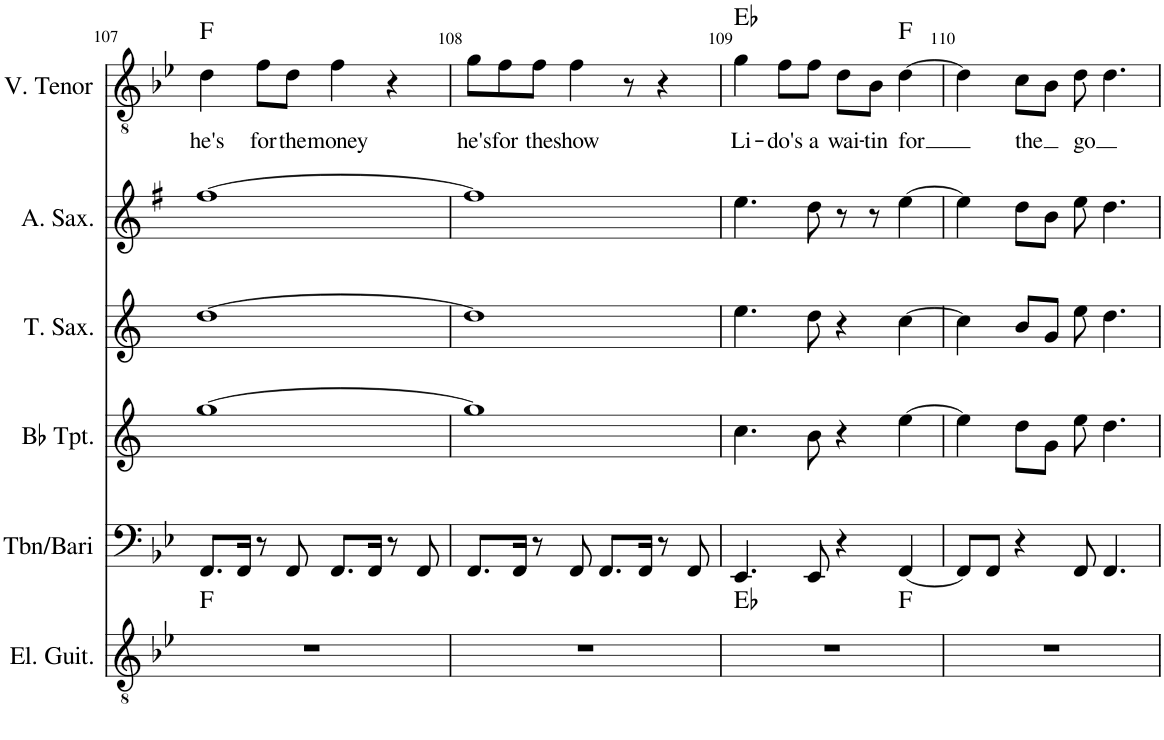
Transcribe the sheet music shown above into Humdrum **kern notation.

**kern	**harte	**kern	**kern	**kern	**kern	**kern	**text	**harte
*part6	*part6	*part5	*part4	*part3	*part2	*part1	*part1	*part1
*staff6	*	*staff5	*staff4	*staff3	*staff2	*staff1	*staff1	*
*I"Electric Guitar	*	*I"Tbn/Bari	*I"Bb Trumpet	*I"Tenor Saxophone	*I"Alto Saxophone	*I"V. Tenor	*	*
*I'El. Guit.	*	*I'Tbn/Bari	*I'Bb Tpt.	*I'T. Sax.	*I'A. Sax.	*I'V. Tenor	*	*
!!LO:PB:g=z
*clefGv2	*	*clefF4	*clefG2	*clefG2	*clefG2	*clefGv2	*	*
*	*	*	*Trd1c2	*Trd8c14	*Trd5c9	*	*	*
*k[b-e-]	*	*k[b-e-]	*k[]	*k[]	*k[f#]	*k[b-e-]	*	*
*M4/4	*	*M4/4	*M4/4	*M4/4	*M4/4	*M4/4	*	*
=107	=107	=107	=107	=107	=107	=107	=107	=107
!	!	!	!	!	!	!	!LO:LY:b	!
1r	F:maj	8.FF/L	[1gg	[1dd	[1ff#	4d\	he's	F:maj
.	.	16FF/Jk	.	.	.	.	.	.
!	!	!	!	!	!	!	!LO:LY:b	!
.	.	8r	.	.	.	8f\L	for	.
!	!	!	!	!	!	!	!LO:LY:b	!
.	.	8FF/	.	.	.	8d\J	the	.
!	!	!	!	!	!	!	!LO:LY:b	!
.	.	8.FF/L	.	.	.	4f\	money	.
.	.	16FF/Jk	.	.	.	.	.	.
.	.	8r	.	.	.	4r	.	.
.	.	8FF/	.	.	.	.	.	.
=108	=108	=108	=108	=108	=108	=108	=108	=108
!	!	!	!	!	!	!	!LO:LY:b	!
1r	.	8.FF/L	1gg]	1dd]	1ff#]	8g\L	he's	.
!	!	!	!	!	!	!	!LO:LY:b	!
.	.	.	.	.	.	8f\	for	.
.	.	16FF/Jk	.	.	.	.	.	.
!	!	!	!	!	!	!	!LO:LY:b	!
.	.	8r	.	.	.	8f\J	the	.
!	!	!	!	!	!	!	!LO:LY:b	!
.	.	8FF/	.	.	.	4f\	show	.
.	.	8.FF/L	.	.	.	.	.	.
.	.	.	.	.	.	8r	.	.
.	.	16FF/Jk	.	.	.	.	.	.
.	.	8r	.	.	.	4r	.	.
.	.	8FF/	.	.	.	.	.	.
=109	=109	=109	=109	=109	=109	=109	=109	=109
!	!	!	!	!	!	!	!LO:LY:b	!
*^	*	*	*	*	*	*	*	*
1r	2.ryy	Eb:maj	4.EE-/	4.cc\	4.ee\	4.ee\	4g\	Li-	Eb:maj
!	!	!	!	!	!	!	!	!LO:LY:b	!
.	.	.	.	.	.	.	8f\L	-do's	.
!	!	!	!	!	!	!	!	!LO:LY:b	!
.	.	.	8EE-/	8b\	8dd\	8dd\	8f\J	a	.
!	!	!	!	!	!	!	!	!LO:LY:b	!
.	.	.	4r	4r	4r	8r	8d\L	wai-	.
!	!	!	!	!	!	!	!	!LO:LY:b	!
.	.	.	.	.	.	8r	8B-\J	-tin	.
!	!	!	!	!	!	!	!	!LO:LY:b	!
.	4ryy	F:maj	[4FF/	[4ee\	[4cc\	[4ee\	[4d\	for	F:maj
*v	*v	*	*	*	*	*	*	*	*
=110	=110	=110	=110	=110	=110	=110	=110	=110
1r	.	8FF/L]	4ee\]	4cc\]	4ee\]	4d\]	.	.
.	.	8FF/J	.	.	.	.	.	.
!	!	!	!	!	!	!	!LO:LY:b	!
.	.	4r	8dd\L	8b/L	8dd\L	8c\L	the	.
.	.	.	8g\J	8g/J	8b\J	8B-\J	.	.
!	!	!	!	!	!	!	!LO:LY:b	!
.	.	8FF/	8ee\	8ee\	8ee\	8d\	go	.
.	.	4.FF/	4.dd\	4.dd\	4.dd\	4.d\	.	.
=	=	=	=	=	=	=	=	=
*-	*-	*-	*-	*-	*-	*-	*-	*-
